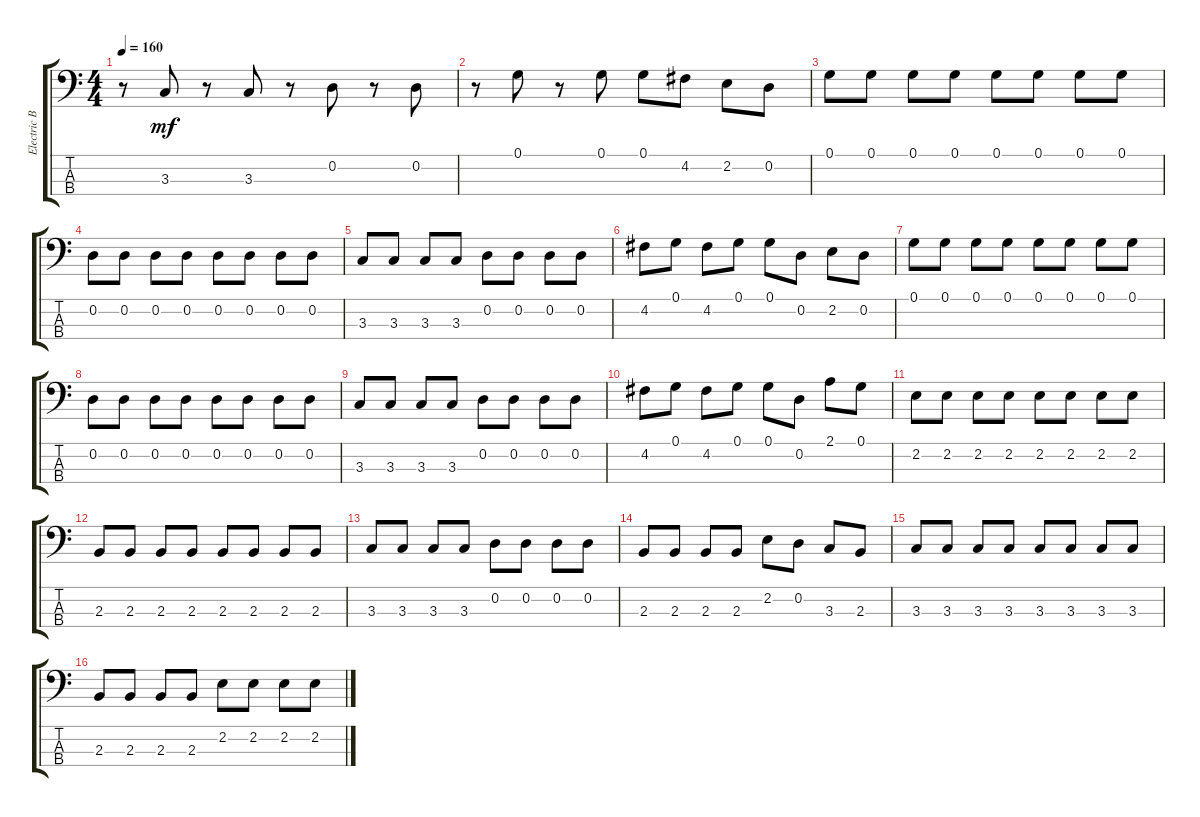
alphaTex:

\track ("Electric Bass" "Electric B") {instrument electricbassfinger}
\staff {score tabs}
\tuning (G2 D2 A1 E1) {hide}
\ts (4 4)
\tempo 160
\clef f4
\ks c
r.8{dy mf} 3.3.8 r.8 3.3.8 r.8 0.2.8 r.8 0.2.8 |
r.8 0.1.8 r.8 0.1.8 0.1.8 4.2.8 2.2.8 0.2.8 |
0.1.8 0.1.8 0.1.8 0.1.8 0.1.8 0.1.8 0.1.8 0.1.8 |
0.2.8 0.2.8 0.2.8 0.2.8 0.2.8 0.2.8 0.2.8 0.2.8 |
3.3.8 3.3.8 3.3.8 3.3.8 0.2.8 0.2.8 0.2.8 0.2.8 |
4.2.8 0.1.8 4.2.8 0.1.8 0.1.8 0.2.8 2.2.8 0.2.8 |
0.1.8 0.1.8 0.1.8 0.1.8 0.1.8 0.1.8 0.1.8 0.1.8 |
0.2.8 0.2.8 0.2.8 0.2.8 0.2.8 0.2.8 0.2.8 0.2.8 |
3.3.8 3.3.8 3.3.8 3.3.8 0.2.8 0.2.8 0.2.8 0.2.8 |
4.2.8 0.1.8 4.2.8 0.1.8 0.1.8 0.2.8 2.1.8 0.1.8 |
2.2.8 2.2.8 2.2.8 2.2.8 2.2.8 2.2.8 2.2.8 2.2.8 |
2.3.8 2.3.8 2.3.8 2.3.8 2.3.8 2.3.8 2.3.8 2.3.8 |
3.3.8 3.3.8 3.3.8 3.3.8 0.2.8 0.2.8 0.2.8 0.2.8 |
2.3.8 2.3.8 2.3.8 2.3.8 2.2.8 0.2.8 3.3.8 2.3.8 |
3.3.8 3.3.8 3.3.8 3.3.8 3.3.8 3.3.8 3.3.8 3.3.8 |
2.3.8 2.3.8 2.3.8 2.3.8 2.2.8 2.2.8 2.2.8 2.2.8
